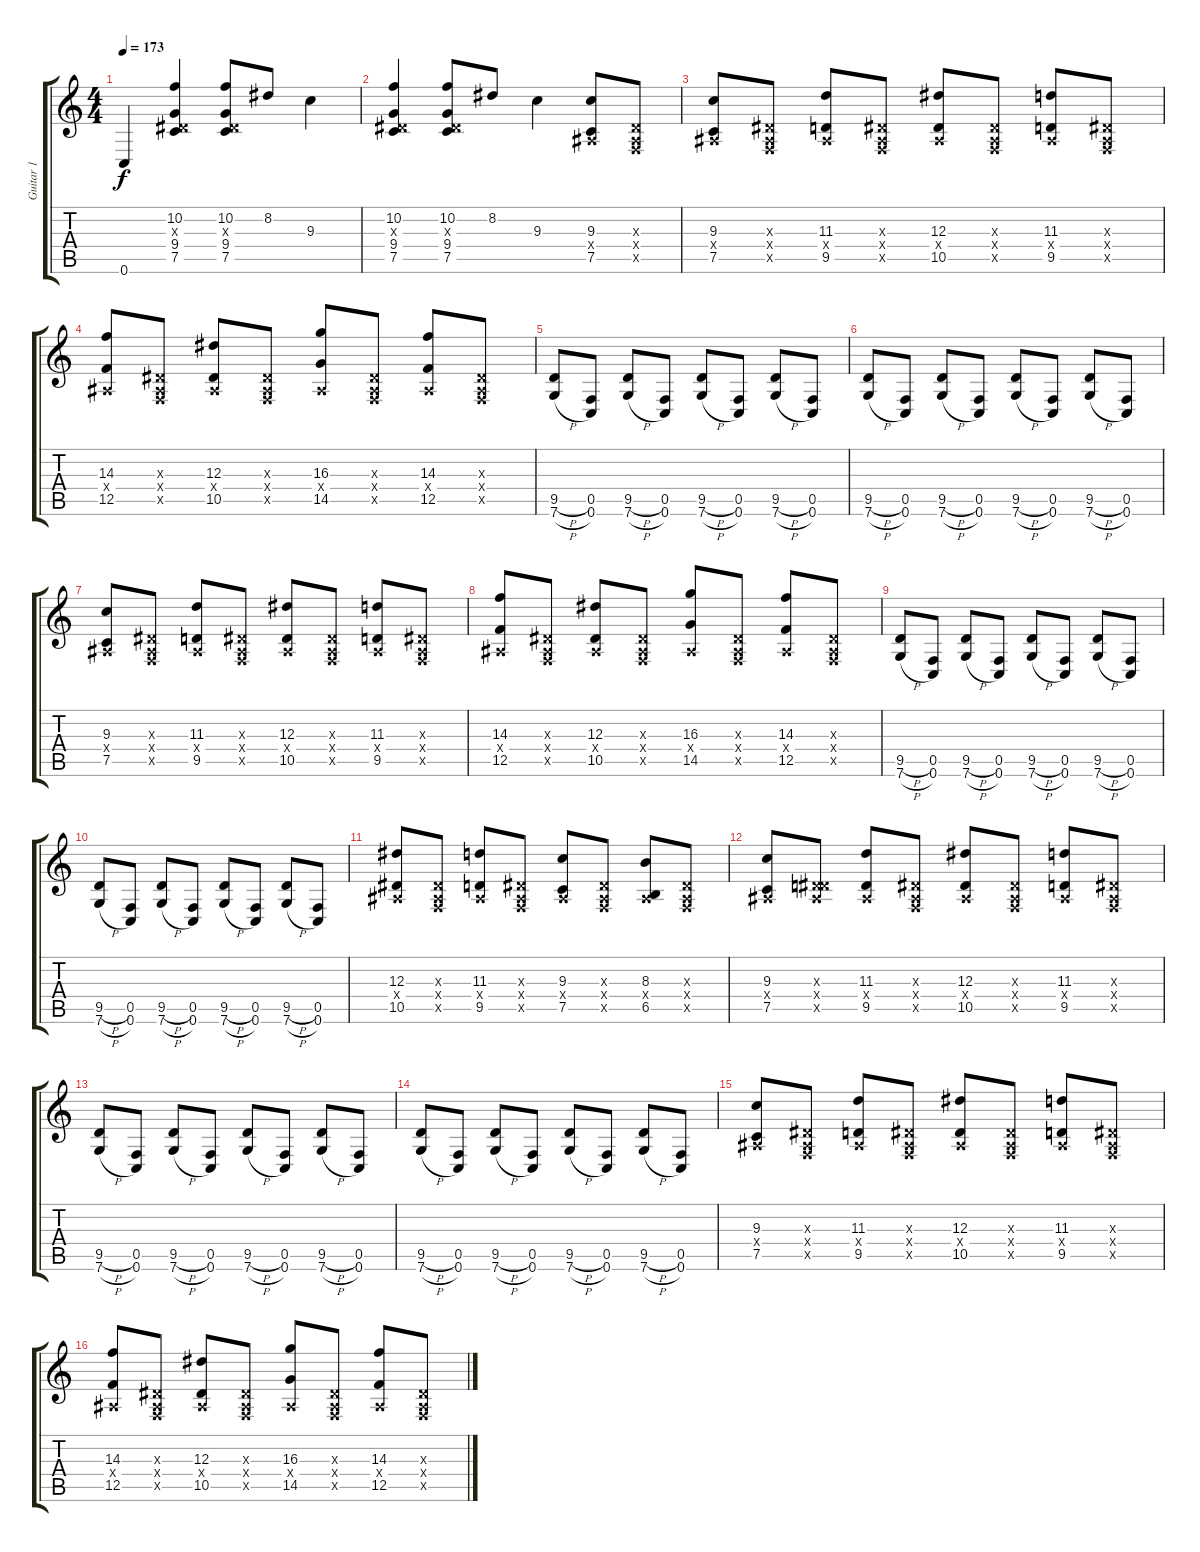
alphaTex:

\track ("Guitar 1" "Guitar 1") {instrument overdrivenguitar}
\staff {score tabs}
\tuning (C4 G3 Eb3 Bb2 F2 C2) {hide}
\ts (4 4)
\tempo 173
\clef g2
\ks c
0.6.4{dy f} (10.2 0.3{x} 9.4 7.5).4 (10.2 0.3{x} 9.4 7.5).8 8.2.8 9.3.4 |
(10.2 0.3{x} 9.4 7.5).4 (10.2 0.3{x} 9.4 7.5).8 8.2.8 9.3.4 (9.3 0.4{x} 7.5).8 (0.3{x} 0.4{x} 0.5{x}).8 |
(9.3 0.4{x} 7.5).8 (0.3{x} 0.4{x} 0.5{x}).8 (11.3 0.4{x} 9.5).8 (0.3{x} 0.4{x} 0.5{x}).8 (12.3 0.4{x} 10.5).8 (0.3{x} 0.4{x} 0.5{x}).8 (11.3 0.4{x} 9.5).8 (0.3{x} 0.4{x} 0.5{x}).8 |
(14.3 0.4{x} 12.5).8 (0.3{x} 0.4{x} 0.5{x}).8 (12.3 0.4{x} 10.5).8 (0.3{x} 0.4{x} 0.5{x}).8 (16.3 0.4{x} 14.5).8 (0.3{x} 0.4{x} 0.5{x}).8 (14.3 0.4{x} 12.5).8 (0.3{x} 0.4{x} 0.5{x}).8 |
(9.5{h} 7.6{h}).8 (0.5 0.6).8 (9.5{h} 7.6{h}).8 (0.5 0.6).8 (9.5{h} 7.6{h}).8 (0.5 0.6).8 (9.5{h} 7.6{h}).8 (0.5 0.6).8 |
(9.5{h} 7.6{h}).8 (0.5 0.6).8 (9.5{h} 7.6{h}).8 (0.5 0.6).8 (9.5{h} 7.6{h}).8 (0.5 0.6).8 (9.5{h} 7.6{h}).8 (0.5 0.6).8 |
(9.3 0.4{x} 7.5).8 (0.3{x} 0.4{x} 0.5{x}).8 (11.3 0.4{x} 9.5).8 (0.3{x} 0.4{x} 0.5{x}).8 (12.3 0.4{x} 10.5).8 (0.3{x} 0.4{x} 0.5{x}).8 (11.3 0.4{x} 9.5).8 (0.3{x} 0.4{x} 0.5{x}).8 |
(14.3 0.4{x} 12.5).8 (0.3{x} 0.4{x} 0.5{x}).8 (12.3 0.4{x} 10.5).8 (0.3{x} 0.4{x} 0.5{x}).8 (16.3 0.4{x} 14.5).8 (0.3{x} 0.4{x} 0.5{x}).8 (14.3 0.4{x} 12.5).8 (0.3{x} 0.4{x} 0.5{x}).8 |
(9.5{h} 7.6{h}).8 (0.5 0.6).8 (9.5{h} 7.6{h}).8 (0.5 0.6).8 (9.5{h} 7.6{h}).8 (0.5 0.6).8 (9.5{h} 7.6{h}).8 (0.5 0.6).8 |
(9.5{h} 7.6{h}).8 (0.5 0.6).8 (9.5{h} 7.6{h}).8 (0.5 0.6).8 (9.5{h} 7.6{h}).8 (0.5 0.6).8 (9.5{h} 7.6{h}).8 (0.5 0.6).8 |
(12.3 0.4{x} 10.5).8 (0.3{x} 0.4{x} 0.5{x}).8 (11.3 0.4{x} 9.5).8 (0.3{x} 0.4{x} 0.5{x}).8 (9.3 0.4{x} 7.5).8 (0.3{x} 0.4{x} 0.5{x}).8 (8.3 0.4{x} 6.5).8 (0.3{x} 0.4{x} 0.5{x}).8 |
(9.3 0.4{x} 7.5).8 (0.3{x} 0.4{x} 9.5{x}).8 (11.3 0.4{x} 9.5).8 (0.3{x} 0.4{x} 0.5{x}).8 (12.3 0.4{x} 10.5).8 (0.3{x} 0.4{x} 0.5{x}).8 (11.3 0.4{x} 9.5).8 (0.3{x} 0.4{x} 0.5{x}).8 |
(9.5{h} 7.6{h}).8 (0.5 0.6).8 (9.5{h} 7.6{h}).8 (0.5 0.6).8 (9.5{h} 7.6{h}).8 (0.5 0.6).8 (9.5{h} 7.6{h}).8 (0.5 0.6).8 |
(9.5{h} 7.6{h}).8 (0.5 0.6).8 (9.5{h} 7.6{h}).8 (0.5 0.6).8 (9.5{h} 7.6{h}).8 (0.5 0.6).8 (9.5{h} 7.6{h}).8 (0.5 0.6).8 |
(9.3 0.4{x} 7.5).8 (0.3{x} 0.4{x} 0.5{x}).8 (11.3 0.4{x} 9.5).8 (0.3{x} 0.4{x} 0.5{x}).8 (12.3 0.4{x} 10.5).8 (0.3{x} 0.4{x} 0.5{x}).8 (11.3 0.4{x} 9.5).8 (0.3{x} 0.4{x} 0.5{x}).8 |
(14.3 0.4{x} 12.5).8 (0.3{x} 0.4{x} 0.5{x}).8 (12.3 0.4{x} 10.5).8 (0.3{x} 0.4{x} 0.5{x}).8 (16.3 0.4{x} 14.5).8 (0.3{x} 0.4{x} 0.5{x}).8 (14.3 0.4{x} 12.5).8 (0.3{x} 0.4{x} 0.5{x}).8
